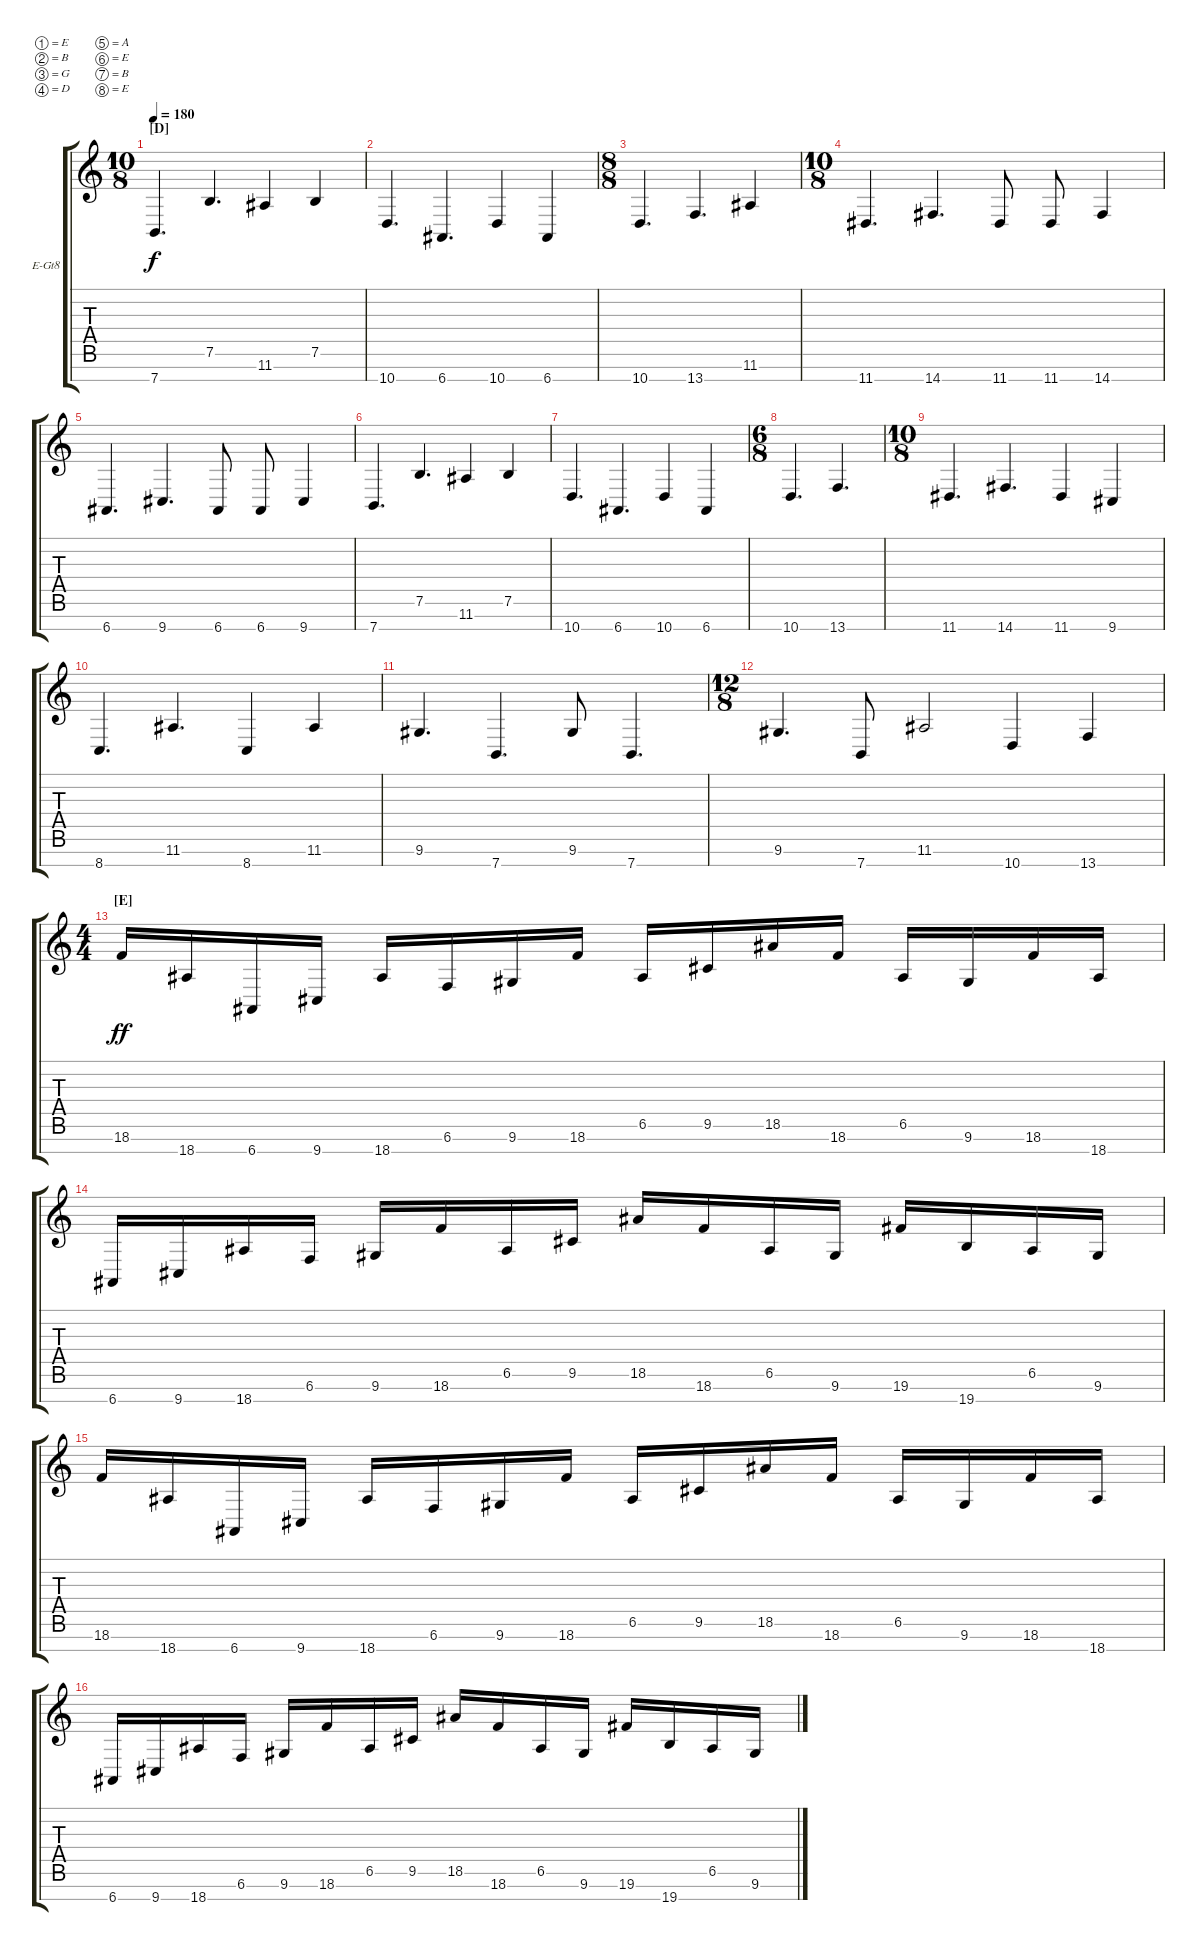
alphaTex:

\defaultSystemsLayout 4
\bracketExtendMode groupsimilarinstruments
\firstSystemTrackNameOrientation horizontal
\otherSystemsTrackNameOrientation horizontal
\track ("Guitar 1" "E-Gt8") {instrument electricguitarclean}
\staff {score tabs}
\tuning (E4 B3 G3 D3 A2 E2 B1 E1)
\ts (10 8)
\section ("D" "")
\tempo 180
\clef g2
\ks c
7.8.4{d dy f} 7.6.4{d} 11.7.4 7.6.4 |
10.8.4{d} 6.8.4{d} 10.8.4 6.8.4 |
\ts (8 8)
10.8.4{d} 13.8.4{d} 11.7.4 |
\ts (10 8)
11.8.4{d} 14.8.4{d} 11.8.8 11.8.8 14.8.4 |
6.8.4{d} 9.8.4{d} 6.8.8 6.8.8 9.8.4 |
7.8.4{d} 7.6.4{d} 11.7.4 7.6.4 |
10.8.4{d} 6.8.4{d} 10.8.4 6.8.4 |
\ts (6 8)
10.8.4{d} 13.8.4{d} |
\ts (10 8)
11.8.4{d} 14.8.4{d} 11.8.4 9.8.4 |
8.8.4{d} 11.7.4{d} 8.8.4 11.7.4 |
9.7.4{d} 7.8.4{d} 9.7.8 7.8.4{d} |
\ts (12 8)
9.7.4{d} 7.8.8 11.7.2 10.8.4 13.8.4 |
\ts (4 4)
\section ("E" "")
18.7.16{dy ff} 18.8.16 6.8.16 9.8.16 18.8.16 6.7.16 9.7.16 18.7.16 6.6.16 9.6.16 18.6.16 18.7.16 6.6.16 9.7.16 18.7.16 18.8.16 |
6.8.16 9.8.16 18.8.16 6.7.16 9.7.16 18.7.16 6.6.16 9.6.16 18.6.16 18.7.16 6.6.16 9.7.16 19.7.16 19.8.16 6.6.16 9.7.16 |
18.7.16 18.8.16 6.8.16 9.8.16 18.8.16 6.7.16 9.7.16 18.7.16 6.6.16 9.6.16 18.6.16 18.7.16 6.6.16 9.7.16 18.7.16 18.8.16 |
6.8.16 9.8.16 18.8.16 6.7.16 9.7.16 18.7.16 6.6.16 9.6.16 18.6.16 18.7.16 6.6.16 9.7.16 19.7.16 19.8.16 6.6.16 9.7.16
